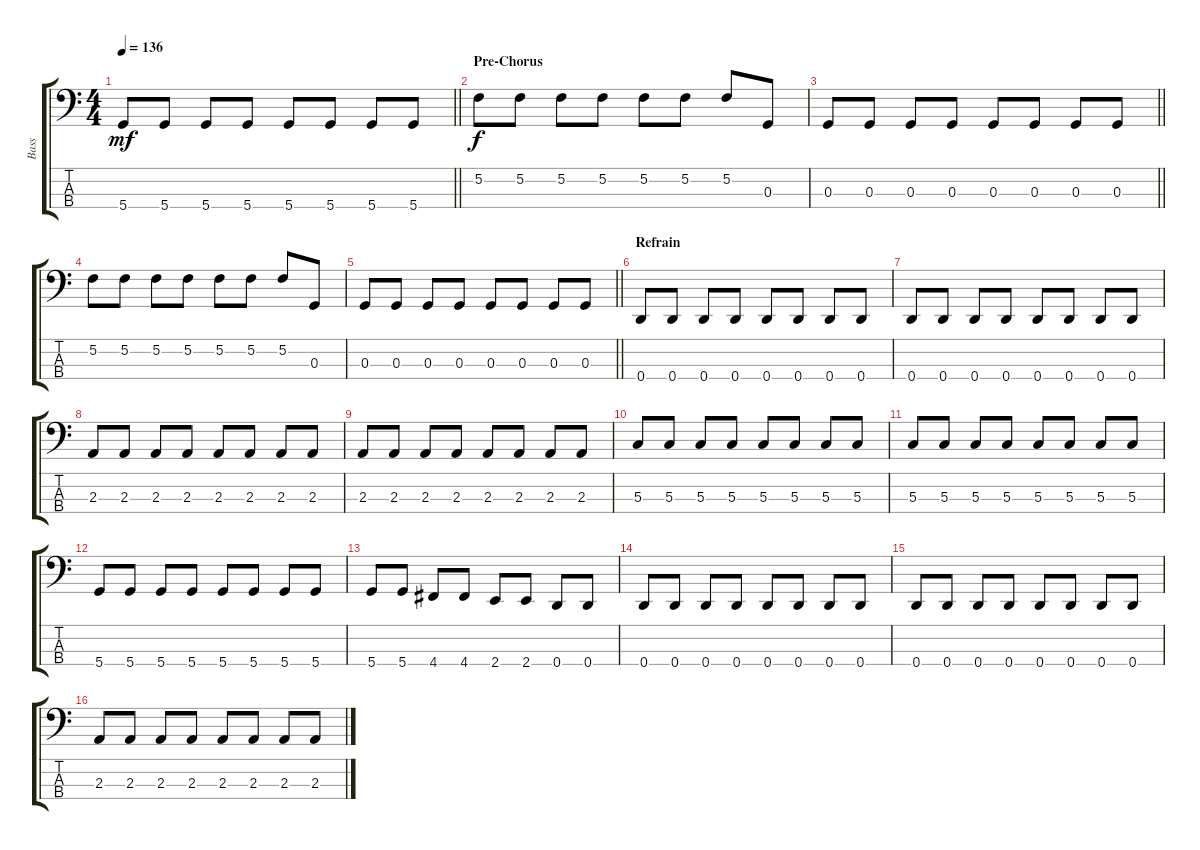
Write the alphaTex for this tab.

\track ("Bass" "Bass") {instrument electricbassfinger}
\staff {score tabs}
\tuning (F2 C2 G1 D1) {hide}
\ts (4 4)
\tempo 136
\clef f4
\barLineRight lightlight
\ks c
5.4.8{dy mf} 5.4.8 5.4.8 5.4.8 5.4.8 5.4.8 5.4.8 5.4.8 |
\section ("" "Pre-Chorus")
5.2.8{dy f} 5.2.8 5.2.8 5.2.8 5.2.8 5.2.8 5.2.8 0.3.8 |
\barLineRight lightlight
0.3.8 0.3.8 0.3.8 0.3.8 0.3.8 0.3.8 0.3.8 0.3.8 |
5.2.8 5.2.8 5.2.8 5.2.8 5.2.8 5.2.8 5.2.8 0.3.8 |
\barLineRight lightlight
0.3.8 0.3.8 0.3.8 0.3.8 0.3.8 0.3.8 0.3.8 0.3.8 |
\section ("" "Refrain")
0.4.8 0.4.8 0.4.8 0.4.8 0.4.8 0.4.8 0.4.8 0.4.8 |
0.4.8 0.4.8 0.4.8 0.4.8 0.4.8 0.4.8 0.4.8 0.4.8 |
2.3.8 2.3.8 2.3.8 2.3.8 2.3.8 2.3.8 2.3.8 2.3.8 |
2.3.8 2.3.8 2.3.8 2.3.8 2.3.8 2.3.8 2.3.8 2.3.8 |
5.3.8 5.3.8 5.3.8 5.3.8 5.3.8 5.3.8 5.3.8 5.3.8 |
5.3.8 5.3.8 5.3.8 5.3.8 5.3.8 5.3.8 5.3.8 5.3.8 |
5.4.8 5.4.8 5.4.8 5.4.8 5.4.8 5.4.8 5.4.8 5.4.8 |
5.4.8 5.4.8 4.4.8 4.4.8 2.4.8 2.4.8 0.4.8 0.4.8 |
0.4.8 0.4.8 0.4.8 0.4.8 0.4.8 0.4.8 0.4.8 0.4.8 |
0.4.8 0.4.8 0.4.8 0.4.8 0.4.8 0.4.8 0.4.8 0.4.8 |
2.3.8 2.3.8 2.3.8 2.3.8 2.3.8 2.3.8 2.3.8 2.3.8
